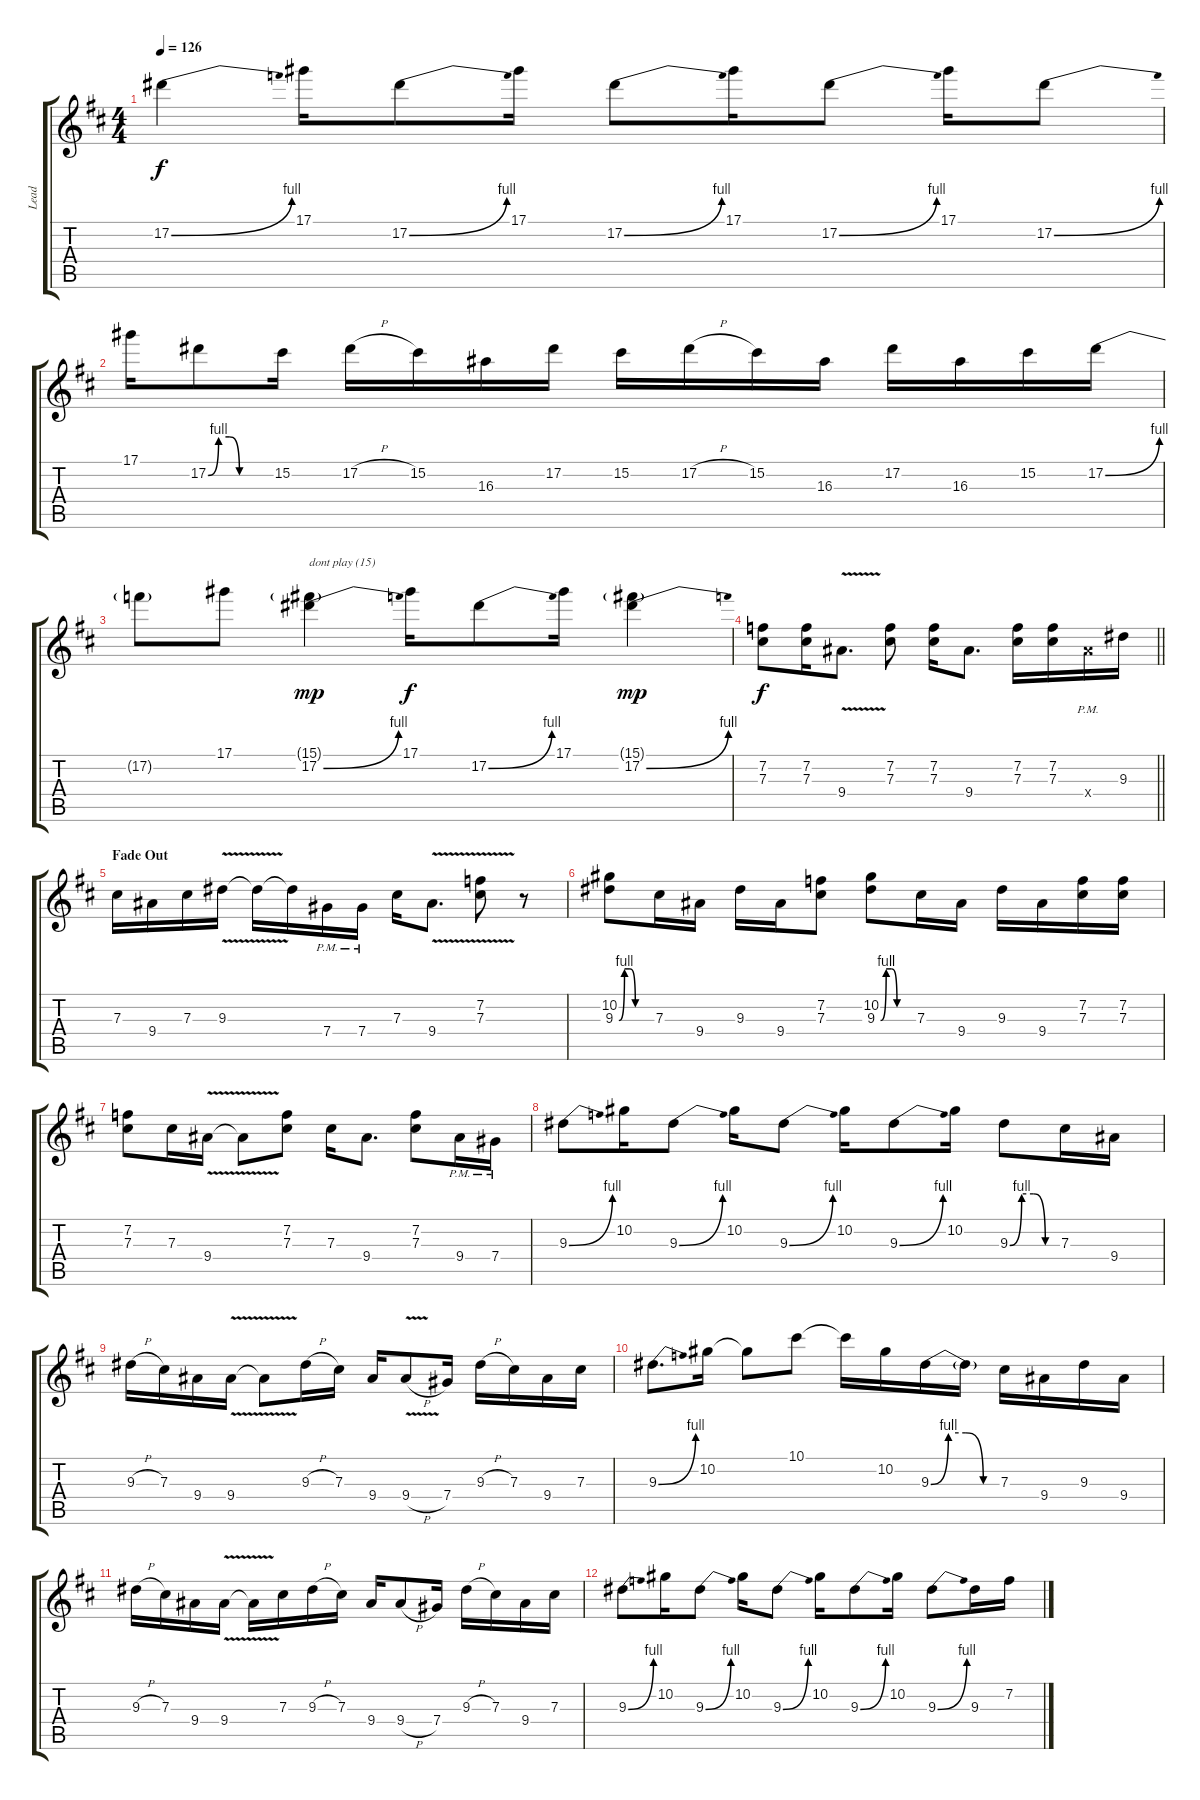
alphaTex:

\track ("Lead" "Lead") {instrument overdrivenguitar}
\staff {score tabs}
\tuning (Eb4 Bb3 Gb3 Db3 Ab2 Eb2) {hide}
\ts (4 4)
\tempo 126
\clef g2
\ks d
17.2{be (bend 0 0 60 4)}.4{dy f} 17.1.16 17.2{be (bend 0 0 60 4)}.8 17.1.16 17.2{be (bend 0 0 60 4)}.8 17.1.16 17.2{be (bend 0 0 60 4)}.8 17.1.16 17.2{be (bend 0 0 60 4)}.8 |
17.1.16 17.2{be (custom 0 0 10 4 20 4 30 0 60 0)}.8 15.2.16 17.2{h}.16 15.2.16 16.3.16 17.2.16 15.2.16 17.2{h}.16 15.2.16 16.3.16 17.2.16 16.3.16 15.2.16 17.2{be (bend 0 0 60 4)}.16 |
17.2{t}.8 17.1.8 (15.1{g} 17.2{be (bend 0 0 60 4)}).4{txt "dont play (15)" dy mp} 17.1.16{dy f} 17.2{be (bend 0 0 60 4)}.8 17.1.16 (15.1{g} 17.2{be (bend 0 0 60 4)}).4{dy mp} |
\barLineRight lightlight
(7.2 7.3).8{dy f} (7.2 7.3).16 9.4{v}.8{d} (7.2 7.3).8 (7.2 7.3).16 9.4.8{d} (7.2 7.3).16 (7.2 7.3).16 9.4{pm x}.16 9.3.16 |
\section ("" "Fade Out")
7.3.16 9.4.16 7.3.16 9.3{v}.16 9.3{t}.16 9.3{t}.16 7.4{pm}.16 7.4{pm}.16 7.3.16 9.4{v}.8{d} (7.2 7.3{v}).8 r.8 |
(10.2 9.3{be (custom 0 0 10 4 20 4 30 0 60 0)}).8 7.3.16 9.4.16 9.3.16 9.4.16 (7.2 7.3).8 (10.2 9.3{be (custom 0 0 10 4 20 4 30 0 60 0)}).8 7.3.16 9.4.16 9.3.16 9.4.16 (7.2 7.3).16 (7.2 7.3).16 |
(7.2 7.3).8 7.3.16 9.4{v}.16 9.4{t}.8 (7.2 7.3).8 7.3.16 9.4.8{d} (7.2 7.3).8 9.4{pm}.16 7.4{pm}.16 |
9.3{be (bend 0 0 60 4)}.8 10.2.16 9.3{be (bend 0 0 60 4)}.8 10.2.16 9.3{be (bend 0 0 60 4)}.8 10.2.16 9.3{be (bend 0 0 60 4)}.8 10.2.16 9.3{be (custom 0 0 15 4 30 4 45 0 60 0)}.8 7.3.16 9.4.16 |
9.3{h}.16 7.3.16 9.4.16 9.4{v}.16 9.4{t}.8 9.3{h}.16 7.3.16 9.4.16 9.4{v h}.8 7.4.16 9.3{h}.16 7.3.16 9.4.16 7.3.16 |
9.3{be (bend 0 0 60 4)}.8{d} 10.2.16 10.2{t}.8 10.1.8 10.1{t}.16 10.2.16 9.3{be (custom 0 0 15 4 30 4 45 0 60 0)}.16 9.3{t}.16 7.3.16 9.4.16 9.3.16 9.4.16 |
9.3{h}.16 7.3.16 9.4.16 9.4{v}.16 9.4{t}.16 7.3.16 9.3{h}.16 7.3.16 9.4.16 9.4{h}.8 7.4.16 9.3{h}.16 7.3.16 9.4.16 7.3.16 |
9.3{be (bend 0 0 60 4)}.8 10.2.16 9.3{be (bend 0 0 60 4)}.8 10.2.16 9.3{be (bend 0 0 60 4)}.8 10.2.16 9.3{be (bend 0 0 60 4)}.8 10.2.16 9.3{be (bend 0 0 60 4)}.8 9.3.16 7.2.16
